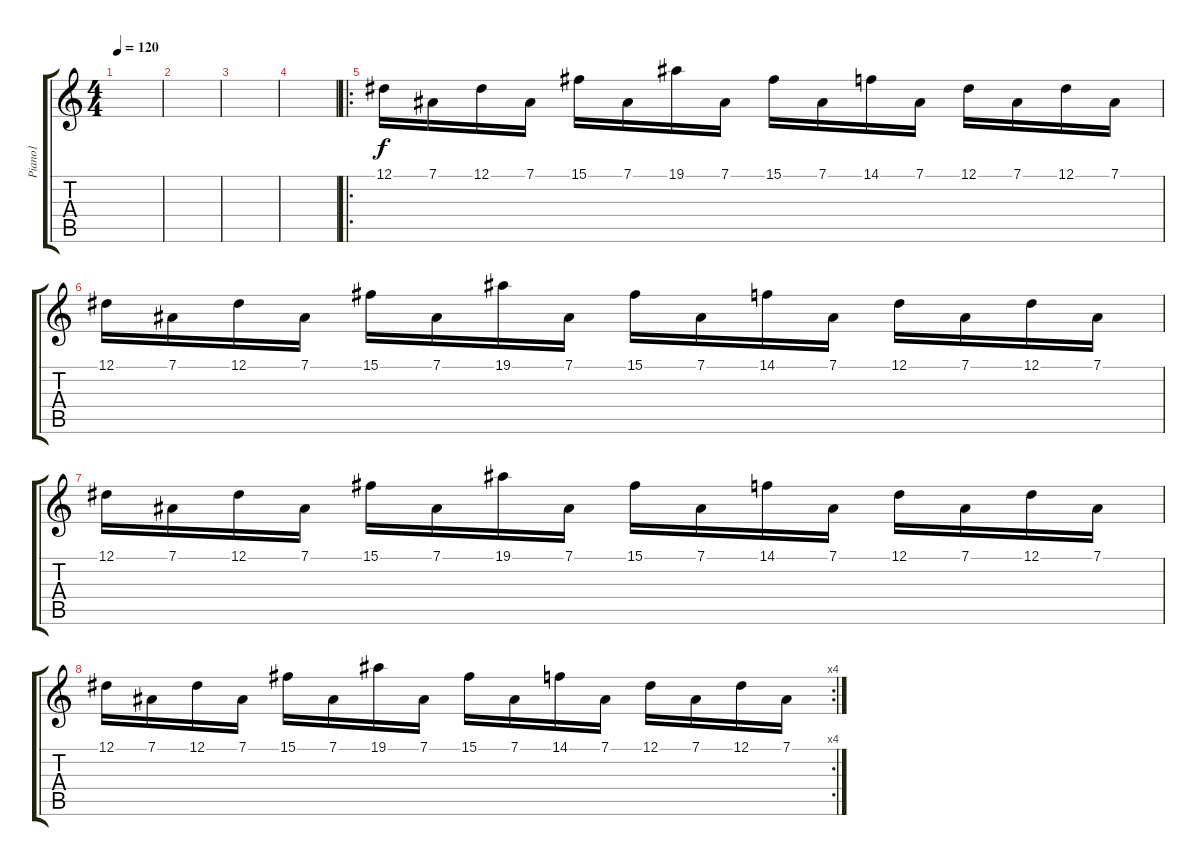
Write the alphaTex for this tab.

\track ("Piano1" "Piano1") {instrument acousticgrandpiano}
\staff {score tabs}
\tuning (Eb4 Bb3 Gb3 Db3 Ab2 Eb2) {hide}
\ts (4 4)
\tempo 120
\clef g2
\ks c
|
|
|
|
\ro
12.1.16{instrument drawbarorgan} 7.1.16 12.1.16 7.1.16 15.1.16 7.1.16 19.1.16 7.1.16 15.1.16 7.1.16 14.1.16 7.1.16 12.1.16 7.1.16 12.1.16 7.1.16 |
12.1.16{instrument drawbarorgan} 7.1.16 12.1.16 7.1.16 15.1.16 7.1.16 19.1.16 7.1.16 15.1.16 7.1.16 14.1.16 7.1.16 12.1.16 7.1.16 12.1.16 7.1.16 |
12.1.16{instrument drawbarorgan} 7.1.16 12.1.16 7.1.16 15.1.16 7.1.16 19.1.16 7.1.16 15.1.16 7.1.16 14.1.16 7.1.16 12.1.16 7.1.16 12.1.16 7.1.16 |
\rc 4
12.1.16{instrument drawbarorgan} 7.1.16 12.1.16 7.1.16 15.1.16 7.1.16 19.1.16 7.1.16 15.1.16 7.1.16 14.1.16 7.1.16 12.1.16 7.1.16 12.1.16 7.1.16
